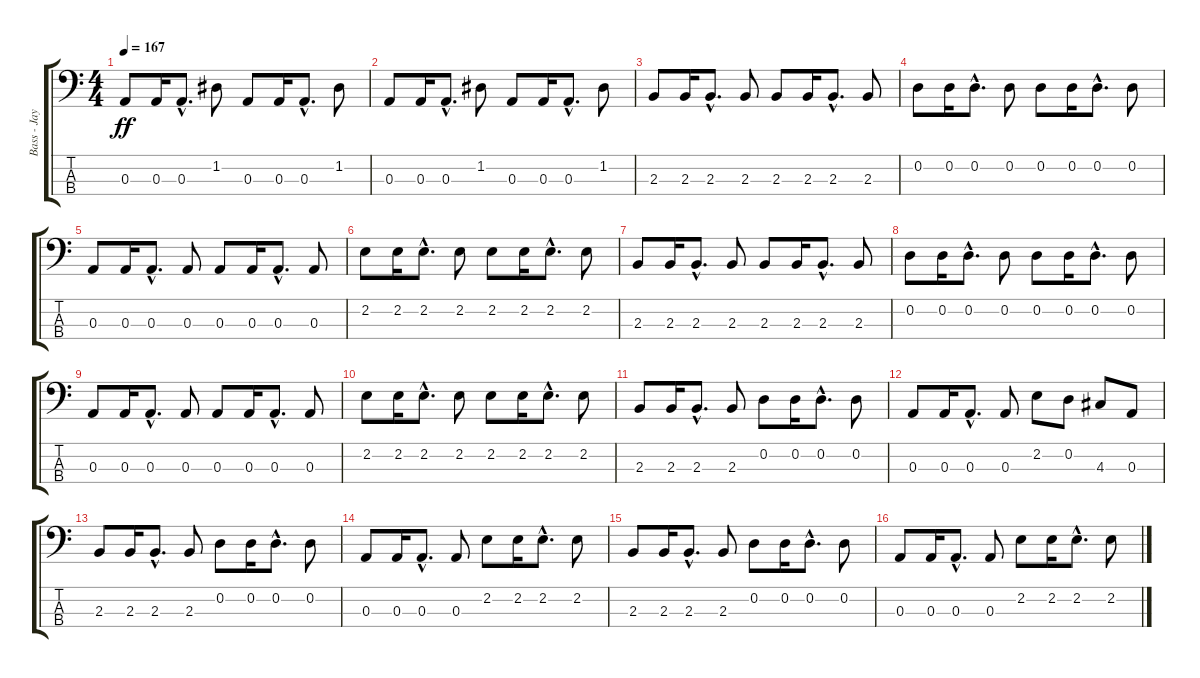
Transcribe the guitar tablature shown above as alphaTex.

\track ("Bass - Jay Bentley" "Bass - Jay") {instrument electricbasspick}
\staff {score tabs}
\tuning (G2 D2 A1 E1) {hide}
\ts (4 4)
\tempo 167
\clef f4
\ks c
0.3.8{dy ff} 0.3.16 0.3{hac}.8{d} 1.2.8 0.3.8 0.3.16 0.3{hac}.8{d} 1.2.8 |
0.3.8 0.3.16 0.3{hac}.8{d} 1.2.8 0.3.8 0.3.16 0.3{hac}.8{d} 1.2.8 |
2.3.8 2.3.16 2.3{hac}.8{d} 2.3.8 2.3.8 2.3.16 2.3{hac}.8{d} 2.3.8 |
0.2.8 0.2.16 0.2{hac}.8{d} 0.2.8 0.2.8 0.2.16 0.2{hac}.8{d} 0.2.8 |
0.3.8 0.3.16 0.3{hac}.8{d} 0.3.8 0.3.8 0.3.16 0.3{hac}.8{d} 0.3.8 |
2.2.8 2.2.16 2.2{hac}.8{d} 2.2.8 2.2.8 2.2.16 2.2{hac}.8{d} 2.2.8 |
2.3.8 2.3.16 2.3{hac}.8{d} 2.3.8 2.3.8 2.3.16 2.3{hac}.8{d} 2.3.8 |
0.2.8 0.2.16 0.2{hac}.8{d} 0.2.8 0.2.8 0.2.16 0.2{hac}.8{d} 0.2.8 |
0.3.8 0.3.16 0.3{hac}.8{d} 0.3.8 0.3.8 0.3.16 0.3{hac}.8{d} 0.3.8 |
2.2.8 2.2.16 2.2{hac}.8{d} 2.2.8 2.2.8 2.2.16 2.2{hac}.8{d} 2.2.8 |
2.3.8 2.3.16 2.3{hac}.8{d} 2.3.8 0.2.8 0.2.16 0.2{hac}.8{d} 0.2.8 |
0.3.8 0.3.16 0.3{hac}.8{d} 0.3.8 2.2.8 0.2.8 4.3.8 0.3.8 |
2.3.8 2.3.16 2.3{hac}.8{d} 2.3.8 0.2.8 0.2.16 0.2{hac}.8{d} 0.2.8 |
0.3.8 0.3.16 0.3{hac}.8{d} 0.3.8 2.2.8 2.2.16 2.2{hac}.8{d} 2.2.8 |
2.3.8 2.3.16 2.3{hac}.8{d} 2.3.8 0.2.8 0.2.16 0.2{hac}.8{d} 0.2.8 |
0.3.8 0.3.16 0.3{hac}.8{d} 0.3.8 2.2.8 2.2.16 2.2{hac}.8{d} 2.2.8
